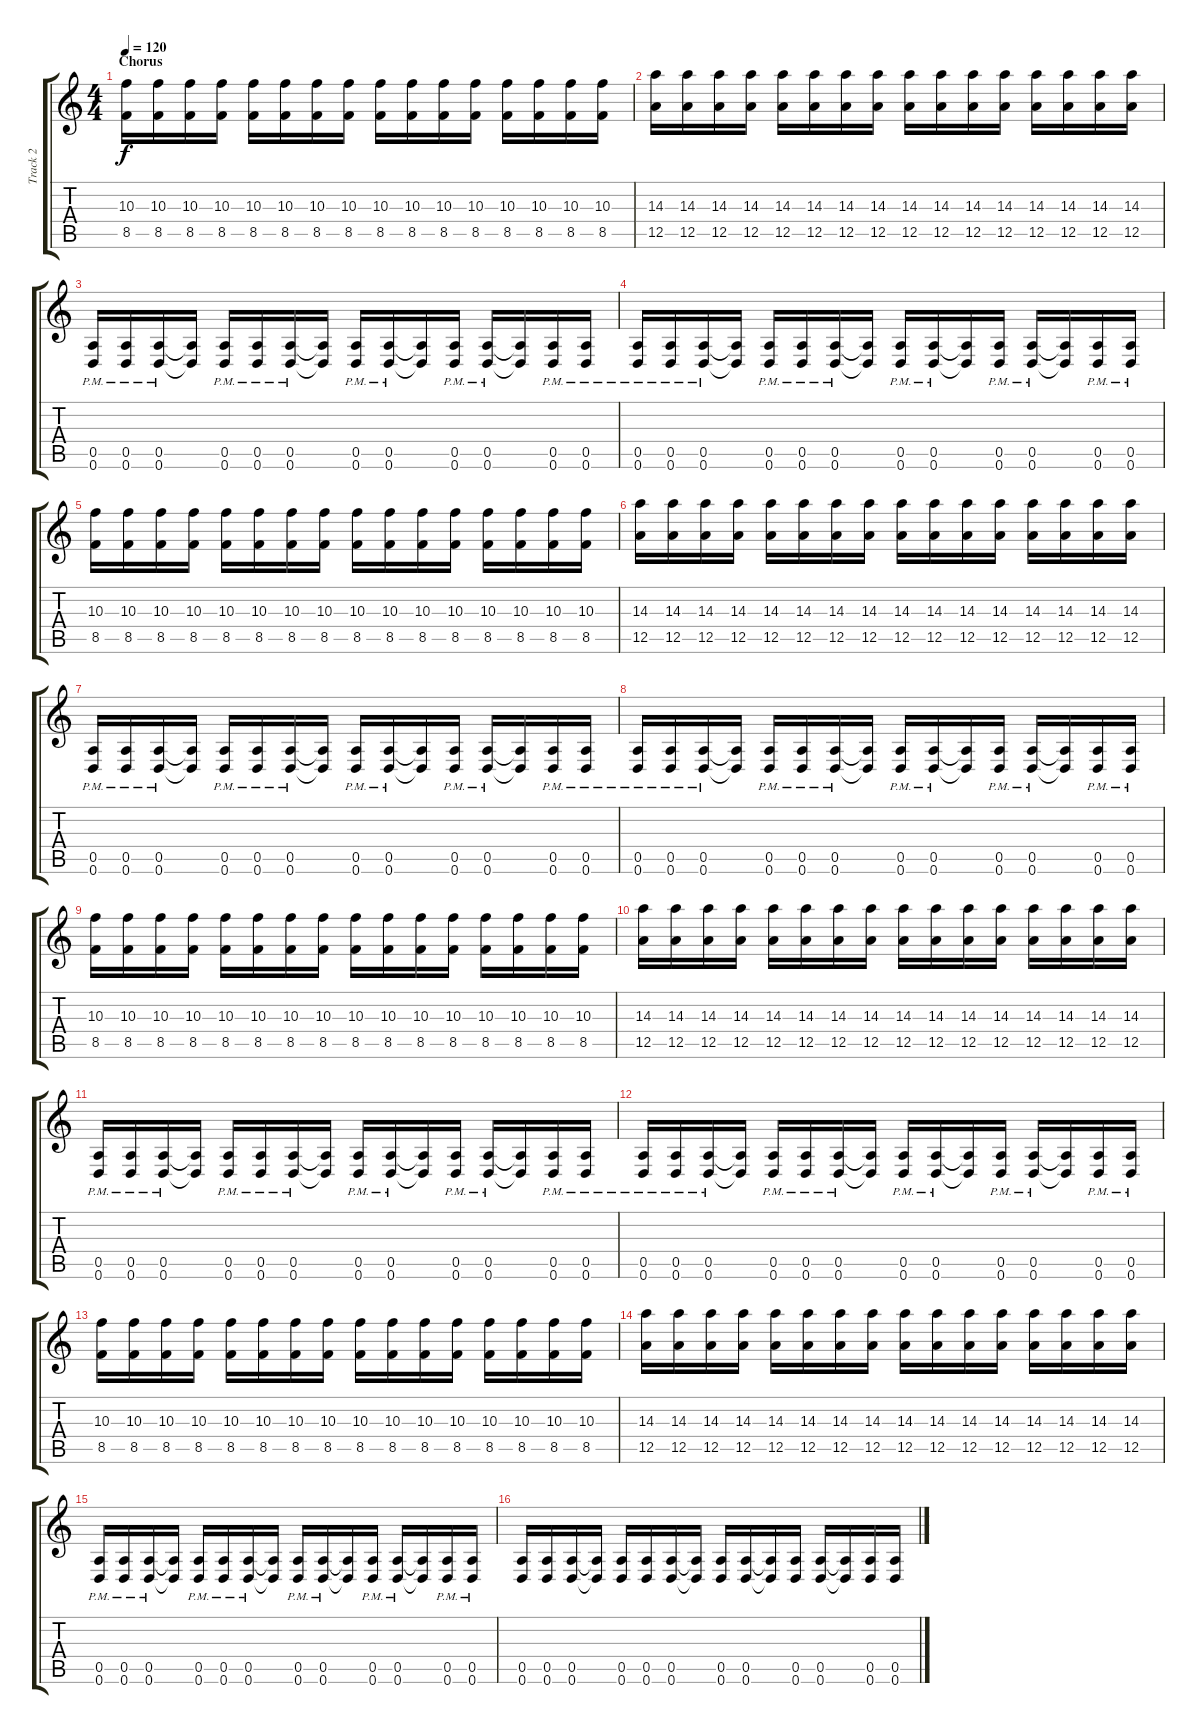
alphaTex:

\track ("Track 2" "Track 2") {instrument distortionguitar}
\staff {score tabs}
\tuning (E4 B3 G3 D3 A2 D2) {hide}
\ts (4 4)
\section ("" "Chorus")
\tempo 120
\clef g2
\ks c
(10.3 8.5).16{dy f instrument distortionguitar} (10.3 8.5).16 (10.3 8.5).16 (10.3 8.5).16 (10.3 8.5).16 (10.3 8.5).16 (10.3 8.5).16 (10.3 8.5).16 (10.3 8.5).16 (10.3 8.5).16 (10.3 8.5).16 (10.3 8.5).16 (10.3 8.5).16 (10.3 8.5).16 (10.3 8.5).16 (10.3 8.5).16 |
(14.3 12.5).16 (14.3 12.5).16 (14.3 12.5).16 (14.3 12.5).16 (14.3 12.5).16 (14.3 12.5).16 (14.3 12.5).16 (14.3 12.5).16 (14.3 12.5).16 (14.3 12.5).16 (14.3 12.5).16 (14.3 12.5).16 (14.3 12.5).16 (14.3 12.5).16 (14.3 12.5).16 (14.3 12.5).16 |
(0.5{pm} 0.6{pm}).16 (0.5{pm} 0.6{pm}).16 (0.5{pm} 0.6{pm}).16 (0.5{t} 0.6{t}).16 (0.5{pm} 0.6{pm}).16 (0.5{pm} 0.6{pm}).16 (0.5{pm} 0.6{pm}).16 (0.5{t} 0.6{t}).16 (0.5{pm} 0.6{pm}).16 (0.5{pm} 0.6{pm}).16 (0.5{t} 0.6{t}).16 (0.5{pm} 0.6{pm}).16 (0.5{pm} 0.6{pm}).16 (0.5{t} 0.6{t}).16 (0.5{pm} 0.6{pm}).16 (0.5{pm} 0.6{pm}).16 |
(0.5{pm} 0.6{pm}).16 (0.5{pm} 0.6{pm}).16 (0.5{pm} 0.6{pm}).16 (0.5{t} 0.6{t}).16 (0.5{pm} 0.6{pm}).16 (0.5{pm} 0.6{pm}).16 (0.5{pm} 0.6{pm}).16 (0.5{t} 0.6{t}).16 (0.5{pm} 0.6{pm}).16 (0.5{pm} 0.6{pm}).16 (0.5{t} 0.6{t}).16 (0.5{pm} 0.6{pm}).16 (0.5{pm} 0.6{pm}).16 (0.5{t} 0.6{t}).16 (0.5{pm} 0.6{pm}).16 (0.5{pm} 0.6{pm}).16 |
(10.3 8.5).16{instrument distortionguitar} (10.3 8.5).16 (10.3 8.5).16 (10.3 8.5).16 (10.3 8.5).16 (10.3 8.5).16 (10.3 8.5).16 (10.3 8.5).16 (10.3 8.5).16 (10.3 8.5).16 (10.3 8.5).16 (10.3 8.5).16 (10.3 8.5).16 (10.3 8.5).16 (10.3 8.5).16 (10.3 8.5).16 |
(14.3 12.5).16 (14.3 12.5).16 (14.3 12.5).16 (14.3 12.5).16 (14.3 12.5).16 (14.3 12.5).16 (14.3 12.5).16 (14.3 12.5).16 (14.3 12.5).16 (14.3 12.5).16 (14.3 12.5).16 (14.3 12.5).16 (14.3 12.5).16 (14.3 12.5).16 (14.3 12.5).16 (14.3 12.5).16 |
(0.5{pm} 0.6{pm}).16 (0.5{pm} 0.6{pm}).16 (0.5{pm} 0.6{pm}).16 (0.5{t} 0.6{t}).16 (0.5{pm} 0.6{pm}).16 (0.5{pm} 0.6{pm}).16 (0.5{pm} 0.6{pm}).16 (0.5{t} 0.6{t}).16 (0.5{pm} 0.6{pm}).16 (0.5{pm} 0.6{pm}).16 (0.5{t} 0.6{t}).16 (0.5{pm} 0.6{pm}).16 (0.5{pm} 0.6{pm}).16 (0.5{t} 0.6{t}).16 (0.5{pm} 0.6{pm}).16 (0.5{pm} 0.6{pm}).16 |
(0.5{pm} 0.6{pm}).16 (0.5{pm} 0.6{pm}).16 (0.5{pm} 0.6{pm}).16 (0.5{t} 0.6{t}).16 (0.5{pm} 0.6{pm}).16 (0.5{pm} 0.6{pm}).16 (0.5{pm} 0.6{pm}).16 (0.5{t} 0.6{t}).16 (0.5{pm} 0.6{pm}).16 (0.5{pm} 0.6{pm}).16 (0.5{t} 0.6{t}).16 (0.5{pm} 0.6{pm}).16 (0.5{pm} 0.6{pm}).16 (0.5{t} 0.6{t}).16 (0.5{pm} 0.6{pm}).16 (0.5{pm} 0.6{pm}).16 |
(10.3 8.5).16{instrument distortionguitar} (10.3 8.5).16 (10.3 8.5).16 (10.3 8.5).16 (10.3 8.5).16 (10.3 8.5).16 (10.3 8.5).16 (10.3 8.5).16 (10.3 8.5).16 (10.3 8.5).16 (10.3 8.5).16 (10.3 8.5).16 (10.3 8.5).16 (10.3 8.5).16 (10.3 8.5).16 (10.3 8.5).16 |
(14.3 12.5).16 (14.3 12.5).16 (14.3 12.5).16 (14.3 12.5).16 (14.3 12.5).16 (14.3 12.5).16 (14.3 12.5).16 (14.3 12.5).16 (14.3 12.5).16 (14.3 12.5).16 (14.3 12.5).16 (14.3 12.5).16 (14.3 12.5).16 (14.3 12.5).16 (14.3 12.5).16 (14.3 12.5).16 |
(0.5{pm} 0.6{pm}).16 (0.5{pm} 0.6{pm}).16 (0.5{pm} 0.6{pm}).16 (0.5{t} 0.6{t}).16 (0.5{pm} 0.6{pm}).16 (0.5{pm} 0.6{pm}).16 (0.5{pm} 0.6{pm}).16 (0.5{t} 0.6{t}).16 (0.5{pm} 0.6{pm}).16 (0.5{pm} 0.6{pm}).16 (0.5{t} 0.6{t}).16 (0.5{pm} 0.6{pm}).16 (0.5{pm} 0.6{pm}).16 (0.5{t} 0.6{t}).16 (0.5{pm} 0.6{pm}).16 (0.5{pm} 0.6{pm}).16 |
(0.5{pm} 0.6{pm}).16 (0.5{pm} 0.6{pm}).16 (0.5{pm} 0.6{pm}).16 (0.5{t} 0.6{t}).16 (0.5{pm} 0.6{pm}).16 (0.5{pm} 0.6{pm}).16 (0.5{pm} 0.6{pm}).16 (0.5{t} 0.6{t}).16 (0.5{pm} 0.6{pm}).16 (0.5{pm} 0.6{pm}).16 (0.5{t} 0.6{t}).16 (0.5{pm} 0.6{pm}).16 (0.5{pm} 0.6{pm}).16 (0.5{t} 0.6{t}).16 (0.5{pm} 0.6{pm}).16 (0.5{pm} 0.6{pm}).16 |
(10.3 8.5).16{instrument distortionguitar} (10.3 8.5).16 (10.3 8.5).16 (10.3 8.5).16 (10.3 8.5).16 (10.3 8.5).16 (10.3 8.5).16 (10.3 8.5).16 (10.3 8.5).16 (10.3 8.5).16 (10.3 8.5).16 (10.3 8.5).16 (10.3 8.5).16 (10.3 8.5).16 (10.3 8.5).16 (10.3 8.5).16 |
(14.3 12.5).16 (14.3 12.5).16 (14.3 12.5).16 (14.3 12.5).16 (14.3 12.5).16 (14.3 12.5).16 (14.3 12.5).16 (14.3 12.5).16 (14.3 12.5).16 (14.3 12.5).16 (14.3 12.5).16 (14.3 12.5).16 (14.3 12.5).16 (14.3 12.5).16 (14.3 12.5).16 (14.3 12.5).16 |
(0.5{pm} 0.6{pm}).16 (0.5{pm} 0.6{pm}).16 (0.5{pm} 0.6{pm}).16 (0.5{t} 0.6{t}).16 (0.5{pm} 0.6{pm}).16 (0.5{pm} 0.6{pm}).16 (0.5{pm} 0.6{pm}).16 (0.5{t} 0.6{t}).16 (0.5{pm} 0.6{pm}).16 (0.5{pm} 0.6{pm}).16 (0.5{t} 0.6{t}).16 (0.5{pm} 0.6{pm}).16 (0.5{pm} 0.6{pm}).16 (0.5{t} 0.6{t}).16 (0.5{pm} 0.6{pm}).16 (0.5{pm} 0.6{pm}).16 |
(0.5 0.6).16 (0.5 0.6).16 (0.5 0.6).16 (0.5{t} 0.6{t}).16 (0.5 0.6).16 (0.5 0.6).16 (0.5 0.6).16 (0.5{t} 0.6{t}).16 (0.5 0.6).16 (0.5 0.6).16 (0.5{t} 0.6{t}).16 (0.5 0.6).16 (0.5 0.6).16 (0.5{t} 0.6{t}).16 (0.5 0.6).16 (0.5 0.6).16
